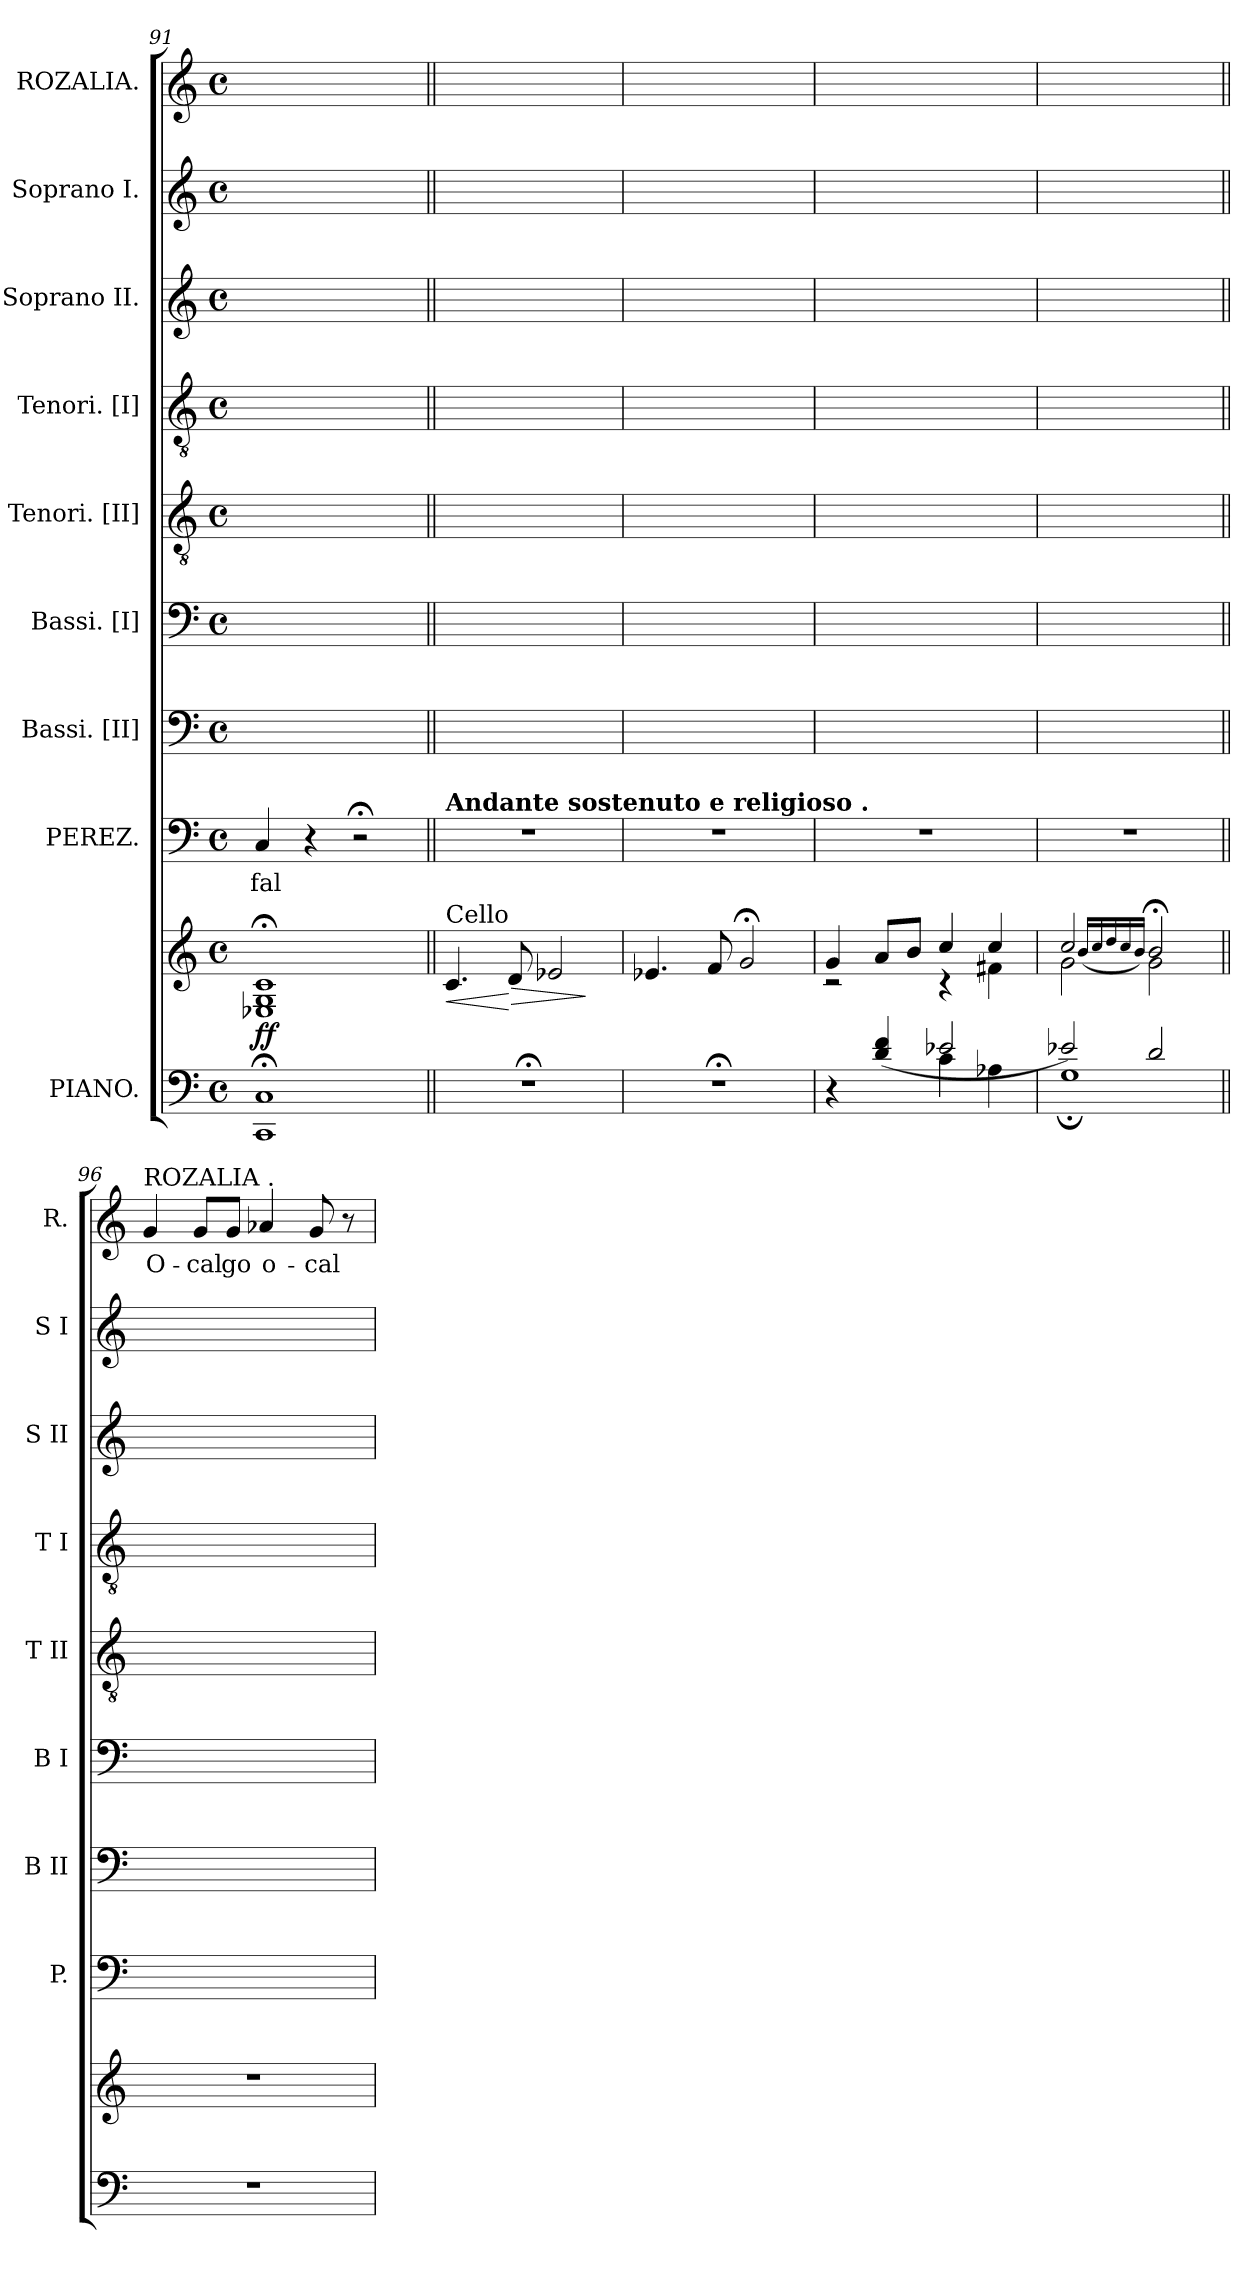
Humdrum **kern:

**kern	**kern	**dynam	**kern	**text	**kern	**kern	**kern	**kern	**kern	**kern	**kern	**text
*part9	*part9	*part9	*part8	*part8	*part7	*part6	*part5	*part4	*part3	*part2	*part1	*part1
*staff10	*staff9	*staff9/10	*staff8	*staff8	*staff7	*staff6	*staff5	*staff4	*staff3	*staff2	*staff1	*staff1
*I"PIANO.	*	*	*I"PEREZ.	*	*I"Bassi. [II]	*I"Bassi. [I]	*I"Tenori. [II]	*I"Tenori. [I]	*I"Soprano II.	*I"Soprano I.	*I"ROZALIA.	*
*	*	*	*I'P.	*	*I'B II	*I'B I	*I'T II	*I'T I	*I'S II	*I'S I	*I'R.	*
*clefF4	*clefG2	*	*clefF4	*	*clefF4	*clefF4	*clefGv2	*clefGv2	*clefG2	*clefG2	*clefG2	*
*k[]	*k[]	*	*k[]	*	*k[]	*k[]	*k[]	*k[]	*k[]	*k[]	*k[]	*
*C:	*C:	*	*C:	*	*C:	*C:	*C:	*C:	*C:	*C:	*C:	*
*M4/4	*M4/4	*	*M4/4	*	*M4/4	*M4/4	*M4/4	*M4/4	*M4/4	*M4/4	*M4/4	*
*met(c)	*met(c)	*	*met(c)	*	*met(c)	*met(c)	*met(c)	*met(c)	*met(c)	*met(c)	*met(c)	*
=91	=91	=91	=91	=91	=91	=91	=91	=91	=91	=91	=91	=91
1CC;\ 1C;\	1E-X;</ 1G;</ 1c;</	ff	4C/	fal	1ryy	1ryy	1ryy	1ryy	1ryy	1ryy	1ryy	.
.	.	.	4r	.	.	.	.	.	.	.	.	.
.	.	.	2r;<	.	.	.	.	.	.	.	.	.
=92||	=92||	=92||	=92||	=92||	=92||	=92||	=92||	=92||	=92||	=92||	=92||	=92||
!	!	!	!LO:TX:a:B:t=Andante sostenuto e religioso .	!	!	!	!	!	!	!	!	!
!	!LO:TX:a:t=Cello	!	!	!	!	!	!	!	!	!	!	!
!	!	!LO:HP:b	!	!	!	!	!	!	!	!	!	!
1r;<	4.c/	<	1r	.	1ryy	1ryy	1ryy	1ryy	1ryy	1ryy	1ryy	.
!	!	!LO:HP:n=1:b	!	!	!	!	!	!	!	!	!	!
.	8d/	[ >	.	.	.	.	.	.	.	.	.	.
.	2e-X/	.	.	.	.	.	.	.	.	.	.	.
.	.	]	.	.	.	.	.	.	.	.	.	.
=93	=93	=93	=93	=93	=93	=93	=93	=93	=93	=93	=93	=93
1r;<	4.e-X/	.	1r	.	1ryy	1ryy	1ryy	1ryy	1ryy	1ryy	1ryy	.
.	8f/	.	.	.	.	.	.	.	.	.	.	.
.	2g;</	.	.	.	.	.	.	.	.	.	.	.
=94	=94	=94	=94	=94	=94	=94	=94	=94	=94	=94	=94	=94
*^	*^	*	*	*	*	*	*	*	*	*	*	*
4r	2rEEyy	4g/	2rc	.	1r	.	1ryy	1ryy	1ryy	1ryy	1ryy	1ryy	1ryy	.
(>4d/ 4f/	.	8a/L	.	.	.	.	.	.	.	.	.	.	.	.
.	.	8b/J	.	.	.	.	.	.	.	.	.	.	.	.
2e-X/	4c\	4cc/	4rc	.	.	.	.	.	.	.	.	.	.	.
.	4A-X\	4cc/	4f#X\	.	.	.	.	.	.	.	.	.	.	.
=95	=95	=95	=95	=95	=95	=95	=95	=95	=95	=95	=95	=95	=95	=95
2e-X/)	1G;	2cc/	2g\	.	1r	.	1ryy	1ryy	1ryy	1ryy	1ryy	1ryy	1ryy	.
.	.	(<16qqb/LL	.	.	.	.	.	.	.	.	.	.	.	.
.	.	16qqcc/	.	.	.	.	.	.	.	.	.	.	.	.
.	.	16qqdd/	.	.	.	.	.	.	.	.	.	.	.	.
.	.	16qqcc/	.	.	.	.	.	.	.	.	.	.	.	.
.	.	16qqb/JJ)	.	.	.	.	.	.	.	.	.	.	.	.
2d/	.	2b;</	2g\	.	.	.	.	.	.	.	.	.	.	.
*v	*v	*	*	*	*	*	*	*	*	*	*	*	*	*
=96||	=96||	=96||	=96||	=96||	=96||	=96||	=96||	=96||	=96||	=96||	=96||	=96||	=96||
!	!	!	!	!	!	!	!	!	!	!	!	!LO:TX:a:t=ROZALIA .	!
!	!LO:TX:b:B:t=Recit.	!	!	!	!	!	!	!	!	!	!	!	!
*	*v	*v	*	*	*	*	*	*	*	*	*	*	*
1r	1r	.	1ryy	.	1ryy	1ryy	1ryy	1ryy	1ryy	1ryy	4g/	O-
.	.	.	.	.	.	.	.	.	.	.	8g/L	-cal
.	.	.	.	.	.	.	.	.	.	.	8g/J	go
.	.	.	.	.	.	.	.	.	.	.	4a-X/	o-
.	.	.	.	.	.	.	.	.	.	.	8g/	-cal
.	.	.	.	.	.	.	.	.	.	.	8r	.
=	=	=	=	=	=	=	=	=	=	=	=	=
*-	*-	*-	*-	*-	*-	*-	*-	*-	*-	*-	*-	*-
